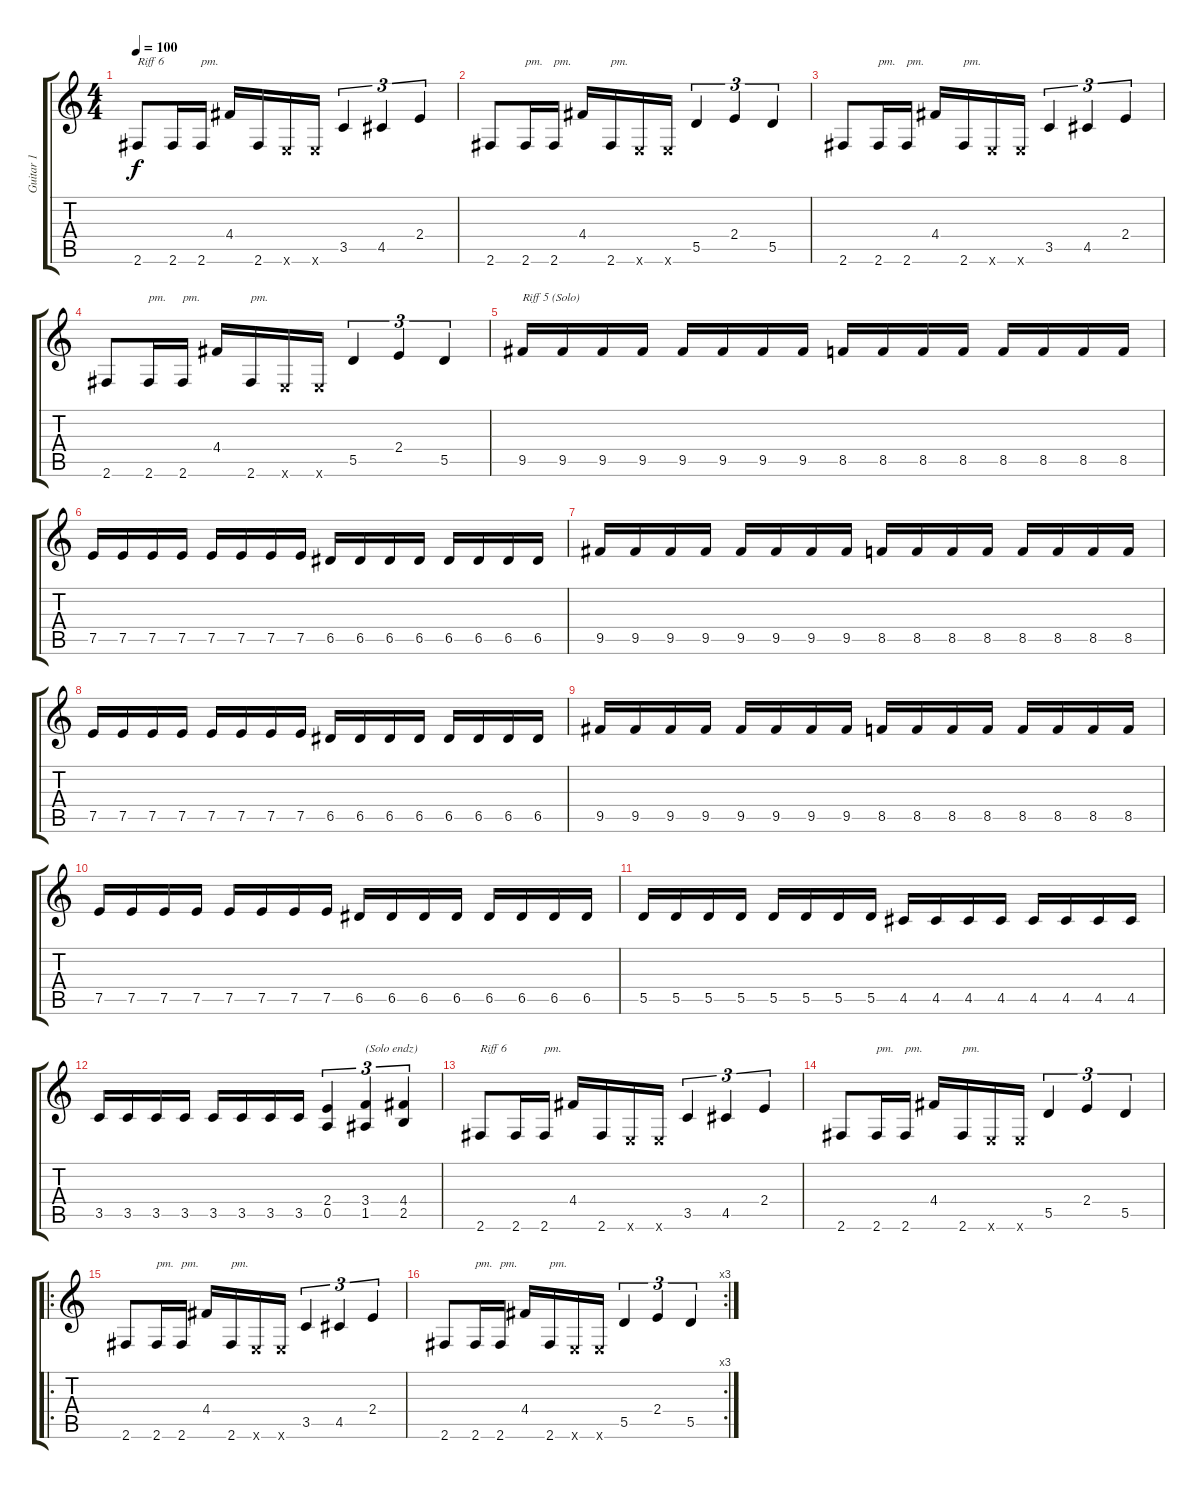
\track ("Guitar 1" "Guitar 1") {instrument distortionguitar}
\staff {score tabs}
\tuning (E4 B3 G3 D3 A2 E2) {hide}
\ts (4 4)
\tempo 100
\clef g2
\ks c
2.6.8{txt "Riff 6" dy f} 2.6.16 2.6.16{txt "pm."} 4.4.16 2.6.16 0.6{x}.16 0.6{x}.16 3.5.4{tu (3 2)} 4.5.4{tu (3 2)} 2.4.4{tu (3 2)} |
2.6.8 2.6.16{txt "pm."} 2.6.16{txt "pm."} 4.4.16 2.6.16{txt "pm."} 0.6{x}.16 0.6{x}.16 5.5.4{tu (3 2)} 2.4.4{tu (3 2)} 5.5.4{tu (3 2)} |
2.6.8 2.6.16{txt "pm."} 2.6.16{txt "pm."} 4.4.16 2.6.16{txt "pm."} 0.6{x}.16 0.6{x}.16 3.5.4{tu (3 2)} 4.5.4{tu (3 2)} 2.4.4{tu (3 2)} |
2.6.8 2.6.16{txt "pm."} 2.6.16{txt "pm."} 4.4.16 2.6.16{txt "pm."} 0.6{x}.16 0.6{x}.16 5.5.4{tu (3 2)} 2.4.4{tu (3 2)} 5.5.4{tu (3 2)} |
9.5.16{txt "Riff 5 (Solo)"} 9.5.16 9.5.16 9.5.16 9.5.16 9.5.16 9.5.16 9.5.16 8.5.16 8.5.16 8.5.16 8.5.16 8.5.16 8.5.16 8.5.16 8.5.16 |
7.5.16 7.5.16 7.5.16 7.5.16 7.5.16 7.5.16 7.5.16 7.5.16 6.5.16 6.5.16 6.5.16 6.5.16 6.5.16 6.5.16 6.5.16 6.5.16 |
9.5.16 9.5.16 9.5.16 9.5.16 9.5.16 9.5.16 9.5.16 9.5.16 8.5.16 8.5.16 8.5.16 8.5.16 8.5.16 8.5.16 8.5.16 8.5.16 |
7.5.16 7.5.16 7.5.16 7.5.16 7.5.16 7.5.16 7.5.16 7.5.16 6.5.16 6.5.16 6.5.16 6.5.16 6.5.16 6.5.16 6.5.16 6.5.16 |
9.5.16 9.5.16 9.5.16 9.5.16 9.5.16 9.5.16 9.5.16 9.5.16 8.5.16 8.5.16 8.5.16 8.5.16 8.5.16 8.5.16 8.5.16 8.5.16 |
7.5.16 7.5.16 7.5.16 7.5.16 7.5.16 7.5.16 7.5.16 7.5.16 6.5.16 6.5.16 6.5.16 6.5.16 6.5.16 6.5.16 6.5.16 6.5.16 |
5.5.16 5.5.16 5.5.16 5.5.16 5.5.16 5.5.16 5.5.16 5.5.16 4.5.16 4.5.16 4.5.16 4.5.16 4.5.16 4.5.16 4.5.16 4.5.16 |
3.5.16 3.5.16 3.5.16 3.5.16 3.5.16 3.5.16 3.5.16 3.5.16 (2.4 0.5).4{tu (3 2)} (3.4 1.5).4{tu (3 2) txt "(Solo endz)"} (4.4 2.5).4{tu (3 2)} |
2.6.8{txt "Riff 6"} 2.6.16 2.6.16{txt "pm."} 4.4.16 2.6.16 0.6{x}.16 0.6{x}.16 3.5.4{tu (3 2)} 4.5.4{tu (3 2)} 2.4.4{tu (3 2)} |
2.6.8 2.6.16{txt "pm."} 2.6.16{txt "pm."} 4.4.16 2.6.16{txt "pm."} 0.6{x}.16 0.6{x}.16 5.5.4{tu (3 2)} 2.4.4{tu (3 2)} 5.5.4{tu (3 2)} |
\ro
2.6.8 2.6.16{txt "pm."} 2.6.16{txt "pm."} 4.4.16 2.6.16{txt "pm."} 0.6{x}.16 0.6{x}.16 3.5.4{tu (3 2)} 4.5.4{tu (3 2)} 2.4.4{tu (3 2)} |
\rc 3
2.6.8 2.6.16{txt "pm."} 2.6.16{txt "pm."} 4.4.16 2.6.16{txt "pm."} 0.6{x}.16 0.6{x}.16 5.5.4{tu (3 2)} 2.4.4{tu (3 2)} 5.5.4{tu (3 2)}
